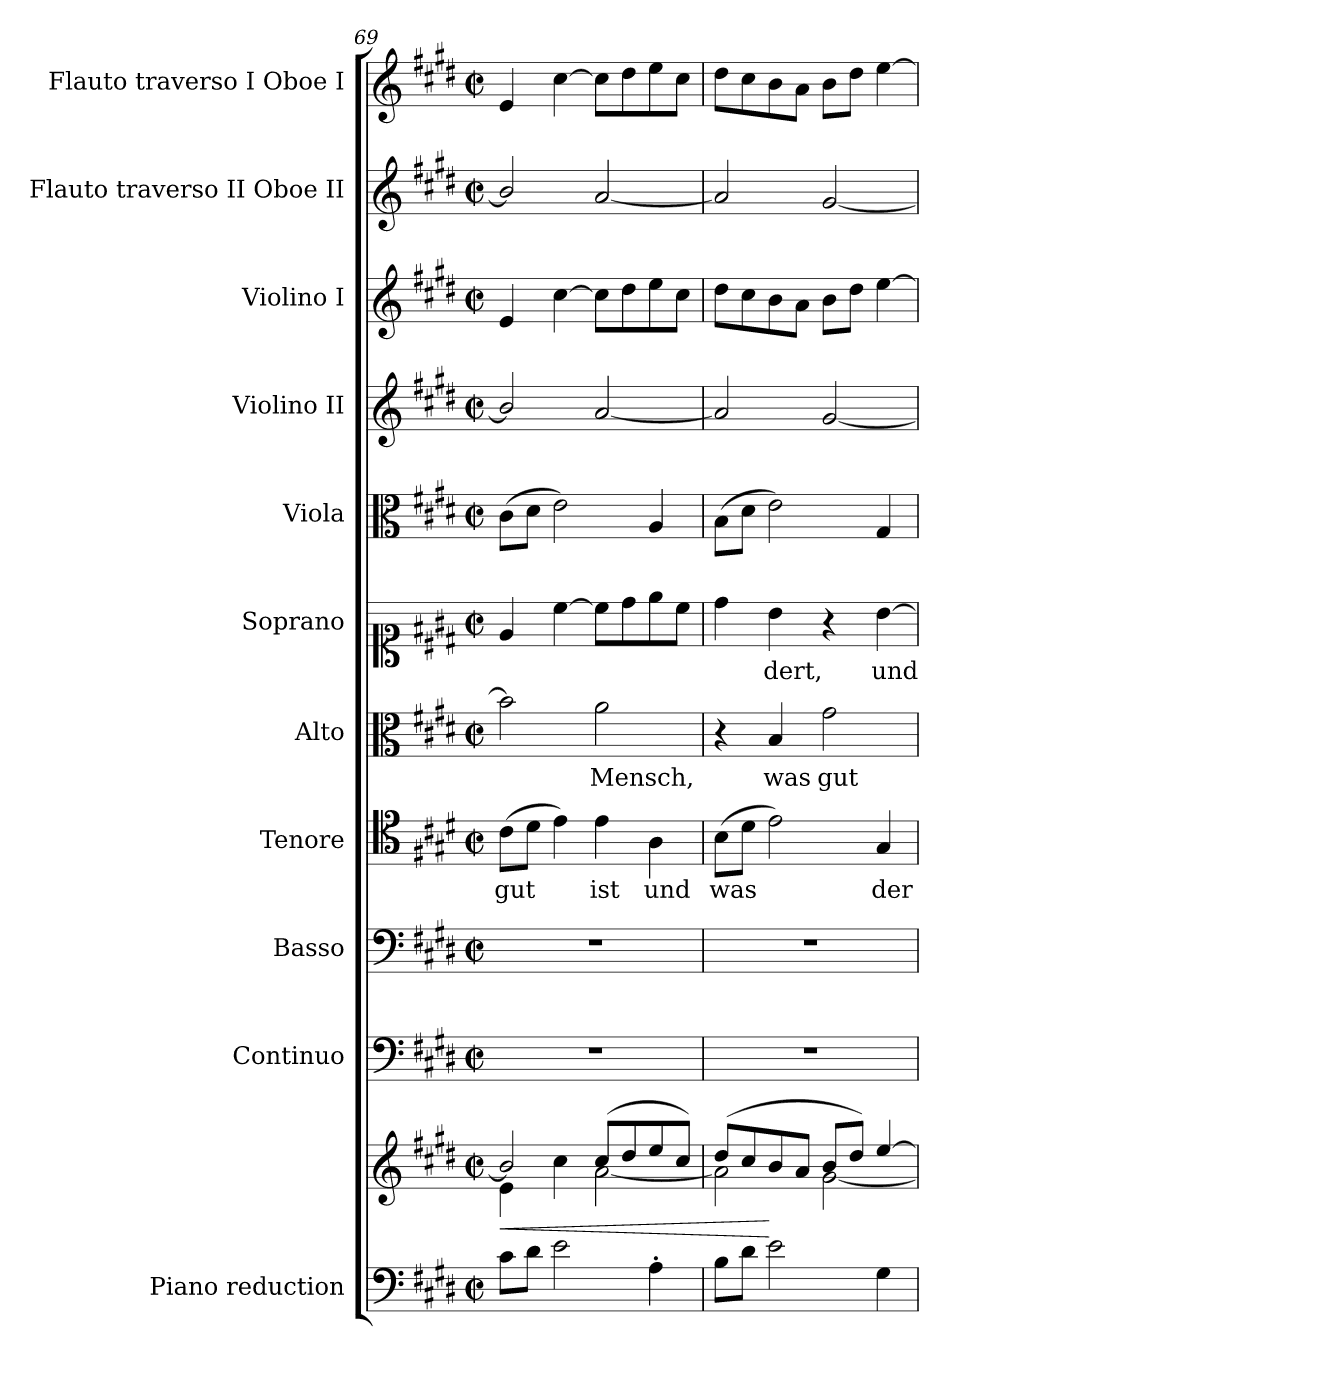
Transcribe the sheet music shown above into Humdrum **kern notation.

**kern	**kern	**dynam	**kern	**kern	**kern	**text	**kern	**text	**kern	**text	**kern	**kern	**kern	**kern	**kern
*part11	*part11	*part11	*part10	*part9	*part8	*part8	*part7	*part7	*part6	*part6	*part5	*part4	*part3	*part2	*part1
*staff12	*staff11	*staff11/12	*staff10	*staff9	*staff8	*staff8	*staff7	*staff7	*staff6	*staff6	*staff5	*staff4	*staff3	*staff2	*staff1
*I"Piano reduction	*	*	*I"Continuo	*I"Basso	*I"Tenore	*	*I"Alto	*	*I"Soprano	*	*I"Viola	*I"Violino II	*I"Violino I	*I"Flauto traverso II Oboe II	*I"Flauto traverso I Oboe I
*I'Pno	*	*	*	*	*	*	*	*	*	*	*	*	*	*I'Ob	*I'Ob
*clefF4	*clefG2	*	*clefF4	*clefF4	*clefC4	*	*clefC3	*	*clefC1	*	*clefC3	*clefG2	*clefG2	*clefG2	*clefG2
*k[f#c#g#d#]	*k[f#c#g#d#]	*	*k[f#c#g#d#]	*k[f#c#g#d#]	*k[f#c#g#d#]	*	*k[f#c#g#d#]	*	*k[f#c#g#d#]	*	*k[f#c#g#d#]	*k[f#c#g#d#]	*k[f#c#g#d#]	*k[f#c#g#d#]	*k[f#c#g#d#]
*M2/2	*M2/2	*	*M2/2	*M2/2	*M2/2	*	*M2/2	*	*M2/2	*	*M2/2	*M2/2	*M2/2	*M2/2	*M2/2
*met(c|)	*met(c|)	*	*met(c|)	*met(c|)	*met(c|)	*	*met(c|)	*	*met(c|)	*	*met(c|)	*met(c|)	*met(c|)	*met(c|)	*met(c|)
=69	=69	=69	=69	=69	=69	=69	=69	=69	=69	=69	=69	=69	=69	=69	=69
!	!	!LO:HP:b	!	!	!	!LO:LY:b	!	!	!	!	!	!	!	!	!
*	*^	*	*	*	*	*	*	*	*	*	*	*	*	*	*
8c#\L	2b/]	4e\	<	1r	1r	(8c#\L	gut	2b\]	.	4e/	.	(8c#\L	2b/]	4e/	2b/]	4e/
8d#\J	.	.	.	.	.	8d#\J	.	.	.	.	.	8d#\J	.	.	.	.
2e\	.	4cc#\	.	.	.	4e\)	.	.	.	[4cc#\	.	2e\)	.	[4cc#\	.	[4cc#\
!	!	!	!	!	!	!	!LO:LY:b	!	!LO:LY:b	!	!	!	!	!	!	!
.	(8cc#/L	[2a\	.	.	.	4e\	ist	2a\	Mensch,	8cc#\L]	.	.	[2a/	8cc#\L]	[2a/	8cc#\L]
.	8dd#/	.	.	.	.	.	.	.	.	8dd#\	.	.	.	8dd#\	.	8dd#\
!	!	!	!	!	!	!	!LO:LY:b	!	!	!	!	!	!	!	!	!
4A'\	8ee/	.	.	.	.	4A\	und	.	.	8ee\	.	4A/	.	8ee\	.	8ee\
.	8cc#/J)	.	.	.	.	.	.	.	.	8cc#\J	.	.	.	8cc#\J	.	8cc#\J
=70	=70	=70	=70	=70	=70	=70	=70	=70	=70	=70	=70	=70	=70	=70	=70	=70
!	!	!	!	!	!	!	!LO:LY:b	!	!	!	!	!	!	!	!	!
8B\L	(8dd#/L	2a\]	.	1r	1r	(8B\L	was	4r	.	4dd#\	.	(8B\L	2a/]	8dd#\L	2a/]	8dd#\L
8d#\J	8cc#/	.	.	.	.	8d#\J	.	.	.	.	.	8d#\J	.	8cc#\	.	8cc#\
!	!	!	!	!	!	!	!	!	!LO:LY:b	!	!LO:LY:b	!	!	!	!	!
2e\	8b/	.	[	.	.	2e\)	.	4B/	was	4b\	-dert,	2e\)	.	8b\	.	8b\
.	8a/J	.	.	.	.	.	.	.	.	.	.	.	.	8a\J	.	8a\J
!	!	!	!	!	!	!	!	!	!LO:LY:b	!	!	!	!	!	!	!
.	8b/L	[2g#\	.	.	.	.	.	2g#\	gut	4r	.	.	[2g#/	8b\L	[2g#/	8b\L
.	8dd#/J)	.	.	.	.	.	.	.	.	.	.	.	.	8dd#\J	.	8dd#\J
!	!	!	!	!	!	!	!LO:LY:b	!	!	!	!LO:LY:b	!	!	!	!	!
4G#\	[4ee/	.	.	.	.	4G#/	der	.	.	[4b\	und	4G#/	.	[4ee\	.	[4ee\
*	*v	*v	*	*	*	*	*	*	*	*	*	*	*	*	*	*
=	=	=	=	=	=	=	=	=	=	=	=	=	=	=	=
*-	*-	*-	*-	*-	*-	*-	*-	*-	*-	*-	*-	*-	*-	*-	*-
